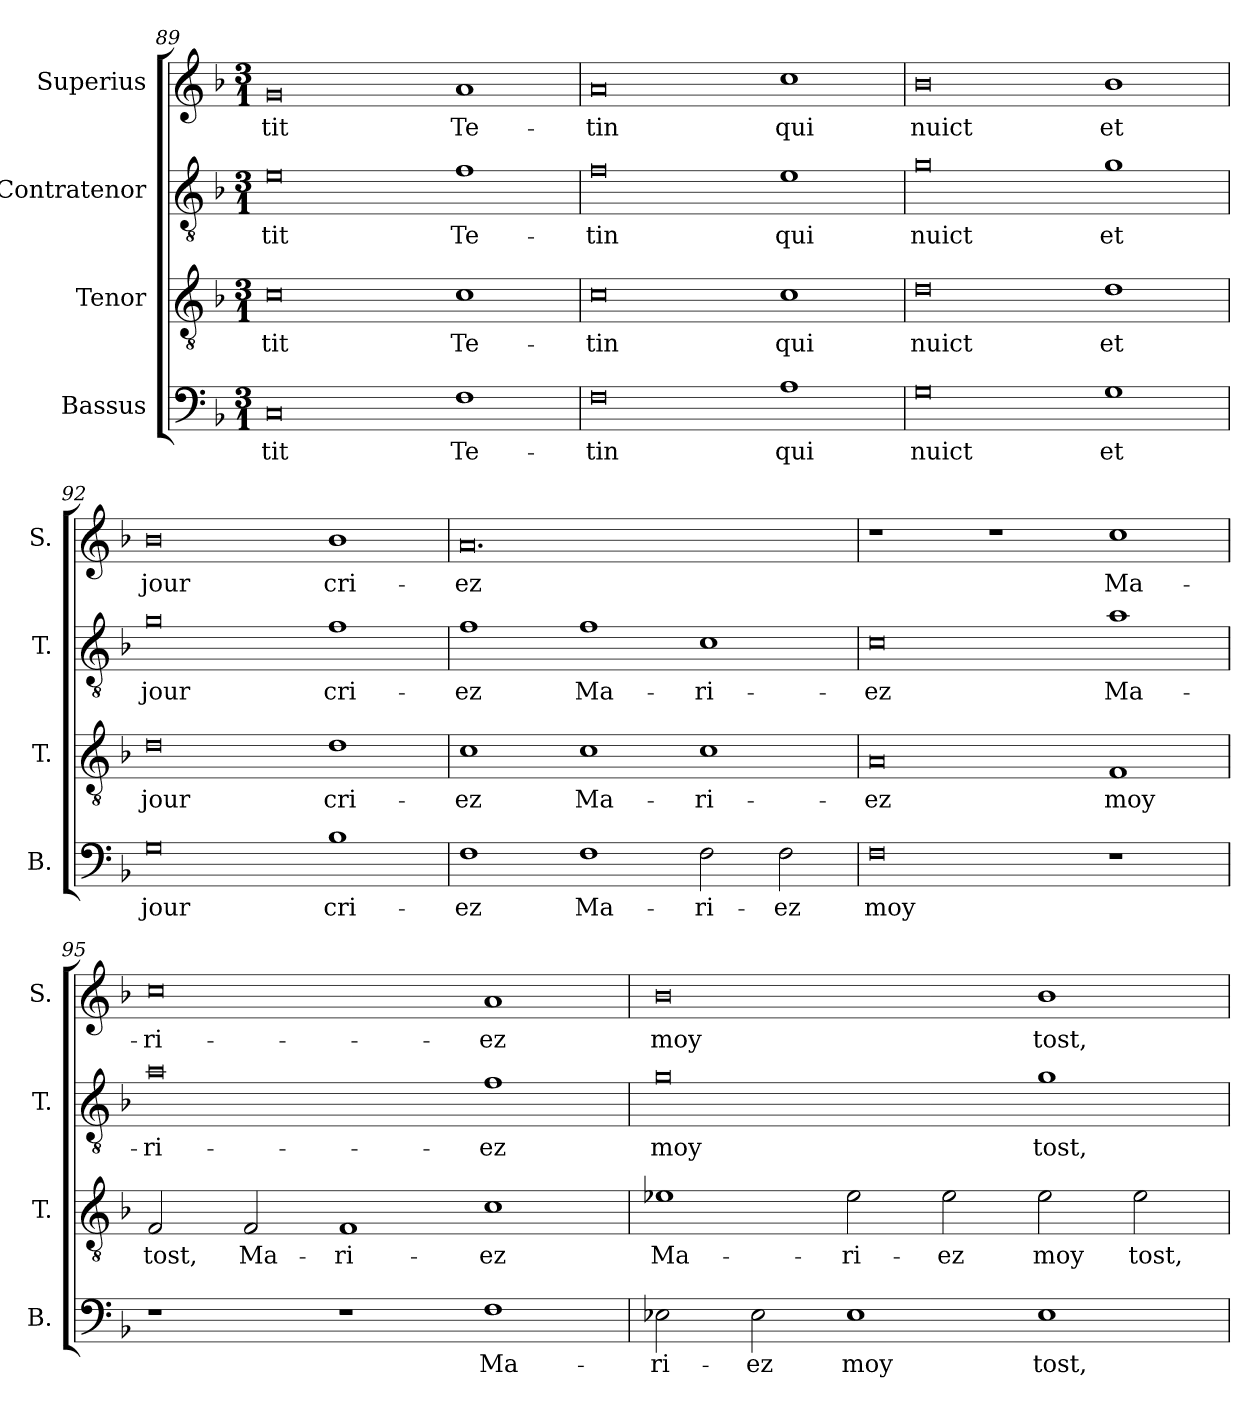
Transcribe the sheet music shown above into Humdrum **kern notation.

**kern	**text	**kern	**text	**kern	**text	**kern	**text
*part4	*part4	*part3	*part3	*part2	*part2	*part1	*part1
*staff4	*staff4	*staff3	*staff3	*staff2	*staff2	*staff1	*staff1
*I"Bassus	*	*I"Tenor	*	*I"Contratenor	*	*I"Superius	*
*I'B.	*	*I'T.	*	*I'T.	*	*I'S.	*
*clefF4	*	*clefGv2	*	*clefGv2	*	*clefG2	*
*k[b-]	*	*k[b-]	*	*k[b-]	*	*k[b-]	*
*F:	*	*F:	*	*F:	*	*F:	*
*M3/1	*	*M3/1	*	*M3/1	*	*M3/1	*
=89	=89	=89	=89	=89	=89	=89	=89
0C/	-tit	0c\	-tit	0e\	-tit	0g/	-tit
1F\	Te-	1c\	Te-	1f\	Te-	1a/	Te-
=90	=90	=90	=90	=90	=90	=90	=90
0F\	-tin	0c\	-tin	0f\	-tin	0a/	-tin
1A\	qui	1c\	qui	1e\	qui	1cc\	qui
=91	=91	=91	=91	=91	=91	=91	=91
0G\	nuict	0d\	nuict	0g\	nuict	0b-\	nuict
1G\	et	1d\	et	1g\	et	1b-\	et
=92	=92	=92	=92	=92	=92	=92	=92
0G\	jour	0d\	jour	0g\	jour	0b-\	jour
1B-\	cri-	1d\	cri-	1f\	cri-	1b-\	cri-
!!LO:LB:g=z
=93	=93	=93	=93	=93	=93	=93	=93
1F\	-ez	1c\	-ez	1f\	-ez	0.a/	-ez
1F\	Ma-	1c\	Ma-	1f\	Ma-	.	.
2F\	-ri-	1c\	-ri-	1c\	-ri-	.	.
2F\	-ez	.	.	.	.	.	.
=94	=94	=94	=94	=94	=94	=94	=94
0F\	moy	0A/	-ez	0c\	-ez	1r	.
.	.	.	.	.	.	1r	.
1r	.	1F/	moy	1a\	Ma-	1cc\	Ma-
=95	=95	=95	=95	=95	=95	=95	=95
1r	.	2F/	tost,	0a\	-ri-	0cc\	-ri-
.	.	2F/	Ma-	.	.	.	.
1r	.	1F/	-ri-	.	.	.	.
1F\	Ma-	1c\	-ez	1f\	-ez	1a/	-ez
=96	=96	=96	=96	=96	=96	=96	=96
2E-X\	-ri-	1e-X\	Ma-	0g\	moy	0b-\	moy
2E-\	-ez	.	.	.	.	.	.
1E-\	moy	2e-\	-ri-	.	.	.	.
.	.	2e-\	-ez	.	.	.	.
1E-\	tost,	2e-\	moy	1g\	tost,	1b-\	tost,
.	.	2e-\	tost,	.	.	.	.
=	=	=	=	=	=	=	=
*-	*-	*-	*-	*-	*-	*-	*-
